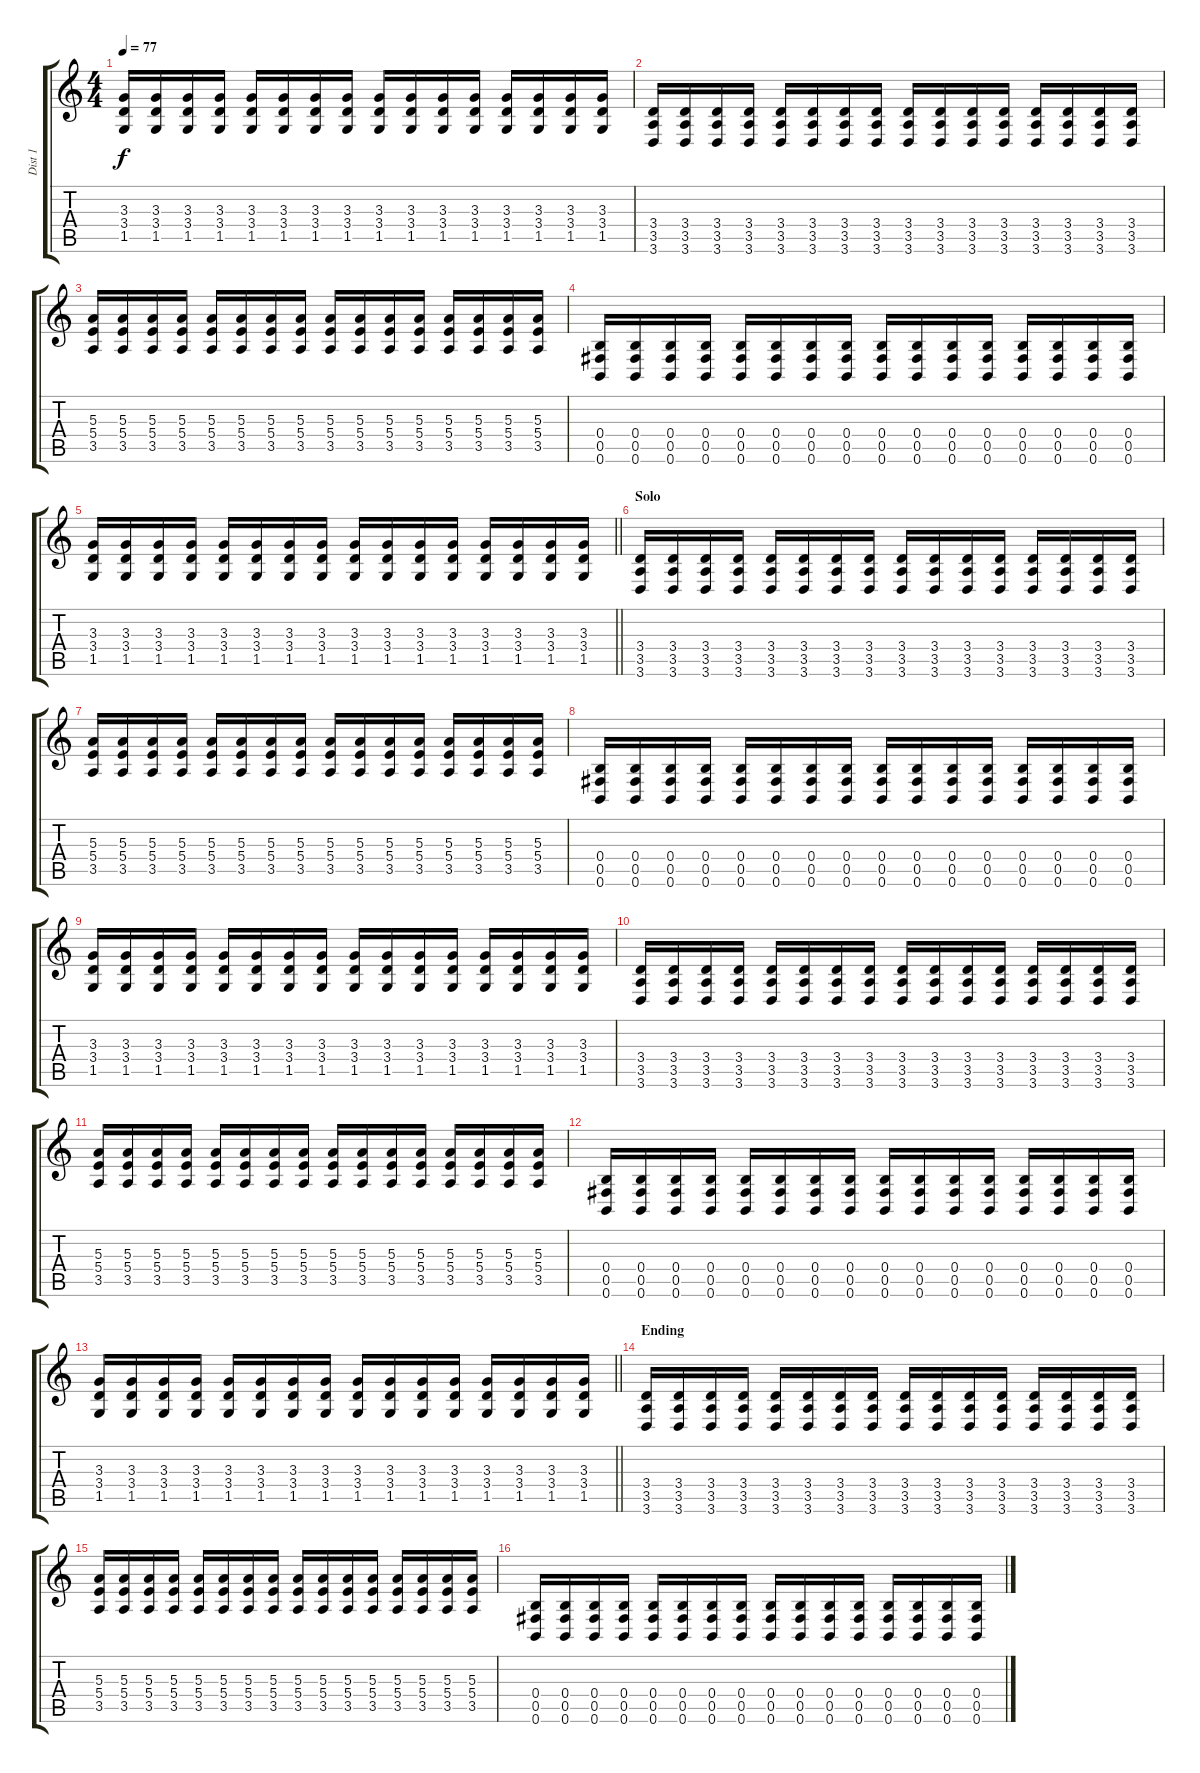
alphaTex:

\track ("Dist 1" "Dist 1") {instrument distortionguitar}
\staff {score tabs}
\tuning (Db4 Ab3 E3 B2 Gb2 B1) {hide}
\ts (4 4)
\tempo 77
\clef g2
\ks c
(3.3 3.4 1.5).16{dy f} (3.3 3.4 1.5).16 (3.3 3.4 1.5).16 (3.3 3.4 1.5).16 (3.3 3.4 1.5).16 (3.3 3.4 1.5).16 (3.3 3.4 1.5).16 (3.3 3.4 1.5).16 (3.3 3.4 1.5).16 (3.3 3.4 1.5).16 (3.3 3.4 1.5).16 (3.3 3.4 1.5).16 (3.3 3.4 1.5).16 (3.3 3.4 1.5).16 (3.3 3.4 1.5).16 (3.3 3.4 1.5).16 |
(3.4 3.5 3.6).16 (3.4 3.5 3.6).16 (3.4 3.5 3.6).16 (3.4 3.5 3.6).16 (3.4 3.5 3.6).16 (3.4 3.5 3.6).16 (3.4 3.5 3.6).16 (3.4 3.5 3.6).16 (3.4 3.5 3.6).16 (3.4 3.5 3.6).16 (3.4 3.5 3.6).16 (3.4 3.5 3.6).16 (3.4 3.5 3.6).16 (3.4 3.5 3.6).16 (3.4 3.5 3.6).16 (3.4 3.5 3.6).16 |
(5.3 5.4 3.5).16 (5.3 5.4 3.5).16 (5.3 5.4 3.5).16 (5.3 5.4 3.5).16 (5.3 5.4 3.5).16 (5.3 5.4 3.5).16 (5.3 5.4 3.5).16 (5.3 5.4 3.5).16 (5.3 5.4 3.5).16 (5.3 5.4 3.5).16 (5.3 5.4 3.5).16 (5.3 5.4 3.5).16 (5.3 5.4 3.5).16 (5.3 5.4 3.5).16 (5.3 5.4 3.5).16 (5.3 5.4 3.5).16 |
(0.4 0.5 0.6).16 (0.4 0.5 0.6).16 (0.4 0.5 0.6).16 (0.4 0.5 0.6).16 (0.4 0.5 0.6).16 (0.4 0.5 0.6).16 (0.4 0.5 0.6).16 (0.4 0.5 0.6).16 (0.4 0.5 0.6).16 (0.4 0.5 0.6).16 (0.4 0.5 0.6).16 (0.4 0.5 0.6).16 (0.4 0.5 0.6).16 (0.4 0.5 0.6).16 (0.4 0.5 0.6).16 (0.4 0.5 0.6).16 |
\barLineRight lightlight
(3.3 3.4 1.5).16 (3.3 3.4 1.5).16 (3.3 3.4 1.5).16 (3.3 3.4 1.5).16 (3.3 3.4 1.5).16 (3.3 3.4 1.5).16 (3.3 3.4 1.5).16 (3.3 3.4 1.5).16 (3.3 3.4 1.5).16 (3.3 3.4 1.5).16 (3.3 3.4 1.5).16 (3.3 3.4 1.5).16 (3.3 3.4 1.5).16 (3.3 3.4 1.5).16 (3.3 3.4 1.5).16 (3.3 3.4 1.5).16 |
\section ("" "Solo")
(3.4 3.5 3.6).16 (3.4 3.5 3.6).16 (3.4 3.5 3.6).16 (3.4 3.5 3.6).16 (3.4 3.5 3.6).16 (3.4 3.5 3.6).16 (3.4 3.5 3.6).16 (3.4 3.5 3.6).16 (3.4 3.5 3.6).16 (3.4 3.5 3.6).16 (3.4 3.5 3.6).16 (3.4 3.5 3.6).16 (3.4 3.5 3.6).16 (3.4 3.5 3.6).16 (3.4 3.5 3.6).16 (3.4 3.5 3.6).16 |
(5.3 5.4 3.5).16 (5.3 5.4 3.5).16 (5.3 5.4 3.5).16 (5.3 5.4 3.5).16 (5.3 5.4 3.5).16 (5.3 5.4 3.5).16 (5.3 5.4 3.5).16 (5.3 5.4 3.5).16 (5.3 5.4 3.5).16 (5.3 5.4 3.5).16 (5.3 5.4 3.5).16 (5.3 5.4 3.5).16 (5.3 5.4 3.5).16 (5.3 5.4 3.5).16 (5.3 5.4 3.5).16 (5.3 5.4 3.5).16 |
(0.4 0.5 0.6).16 (0.4 0.5 0.6).16 (0.4 0.5 0.6).16 (0.4 0.5 0.6).16 (0.4 0.5 0.6).16 (0.4 0.5 0.6).16 (0.4 0.5 0.6).16 (0.4 0.5 0.6).16 (0.4 0.5 0.6).16 (0.4 0.5 0.6).16 (0.4 0.5 0.6).16 (0.4 0.5 0.6).16 (0.4 0.5 0.6).16 (0.4 0.5 0.6).16 (0.4 0.5 0.6).16 (0.4 0.5 0.6).16 |
(3.3 3.4 1.5).16 (3.3 3.4 1.5).16 (3.3 3.4 1.5).16 (3.3 3.4 1.5).16 (3.3 3.4 1.5).16 (3.3 3.4 1.5).16 (3.3 3.4 1.5).16 (3.3 3.4 1.5).16 (3.3 3.4 1.5).16 (3.3 3.4 1.5).16 (3.3 3.4 1.5).16 (3.3 3.4 1.5).16 (3.3 3.4 1.5).16 (3.3 3.4 1.5).16 (3.3 3.4 1.5).16 (3.3 3.4 1.5).16 |
(3.4 3.5 3.6).16 (3.4 3.5 3.6).16 (3.4 3.5 3.6).16 (3.4 3.5 3.6).16 (3.4 3.5 3.6).16 (3.4 3.5 3.6).16 (3.4 3.5 3.6).16 (3.4 3.5 3.6).16 (3.4 3.5 3.6).16 (3.4 3.5 3.6).16 (3.4 3.5 3.6).16 (3.4 3.5 3.6).16 (3.4 3.5 3.6).16 (3.4 3.5 3.6).16 (3.4 3.5 3.6).16 (3.4 3.5 3.6).16 |
(5.3 5.4 3.5).16 (5.3 5.4 3.5).16 (5.3 5.4 3.5).16 (5.3 5.4 3.5).16 (5.3 5.4 3.5).16 (5.3 5.4 3.5).16 (5.3 5.4 3.5).16 (5.3 5.4 3.5).16 (5.3 5.4 3.5).16 (5.3 5.4 3.5).16 (5.3 5.4 3.5).16 (5.3 5.4 3.5).16 (5.3 5.4 3.5).16 (5.3 5.4 3.5).16 (5.3 5.4 3.5).16 (5.3 5.4 3.5).16 |
(0.4 0.5 0.6).16 (0.4 0.5 0.6).16 (0.4 0.5 0.6).16 (0.4 0.5 0.6).16 (0.4 0.5 0.6).16 (0.4 0.5 0.6).16 (0.4 0.5 0.6).16 (0.4 0.5 0.6).16 (0.4 0.5 0.6).16 (0.4 0.5 0.6).16 (0.4 0.5 0.6).16 (0.4 0.5 0.6).16 (0.4 0.5 0.6).16 (0.4 0.5 0.6).16 (0.4 0.5 0.6).16 (0.4 0.5 0.6).16 |
\barLineRight lightlight
(3.3 3.4 1.5).16 (3.3 3.4 1.5).16 (3.3 3.4 1.5).16 (3.3 3.4 1.5).16 (3.3 3.4 1.5).16 (3.3 3.4 1.5).16 (3.3 3.4 1.5).16 (3.3 3.4 1.5).16 (3.3 3.4 1.5).16 (3.3 3.4 1.5).16 (3.3 3.4 1.5).16 (3.3 3.4 1.5).16 (3.3 3.4 1.5).16 (3.3 3.4 1.5).16 (3.3 3.4 1.5).16 (3.3 3.4 1.5).16 |
\section ("" "Ending")
(3.4 3.5 3.6).16 (3.4 3.5 3.6).16 (3.4 3.5 3.6).16 (3.4 3.5 3.6).16 (3.4 3.5 3.6).16 (3.4 3.5 3.6).16 (3.4 3.5 3.6).16 (3.4 3.5 3.6).16 (3.4 3.5 3.6).16 (3.4 3.5 3.6).16 (3.4 3.5 3.6).16 (3.4 3.5 3.6).16 (3.4 3.5 3.6).16 (3.4 3.5 3.6).16 (3.4 3.5 3.6).16 (3.4 3.5 3.6).16 |
(5.3 5.4 3.5).16 (5.3 5.4 3.5).16 (5.3 5.4 3.5).16 (5.3 5.4 3.5).16 (5.3 5.4 3.5).16 (5.3 5.4 3.5).16 (5.3 5.4 3.5).16 (5.3 5.4 3.5).16 (5.3 5.4 3.5).16 (5.3 5.4 3.5).16 (5.3 5.4 3.5).16 (5.3 5.4 3.5).16 (5.3 5.4 3.5).16 (5.3 5.4 3.5).16 (5.3 5.4 3.5).16 (5.3 5.4 3.5).16 |
(0.4 0.5 0.6).16 (0.4 0.5 0.6).16 (0.4 0.5 0.6).16 (0.4 0.5 0.6).16 (0.4 0.5 0.6).16 (0.4 0.5 0.6).16 (0.4 0.5 0.6).16 (0.4 0.5 0.6).16 (0.4 0.5 0.6).16 (0.4 0.5 0.6).16 (0.4 0.5 0.6).16 (0.4 0.5 0.6).16 (0.4 0.5 0.6).16 (0.4 0.5 0.6).16 (0.4 0.5 0.6).16 (0.4 0.5 0.6).16
